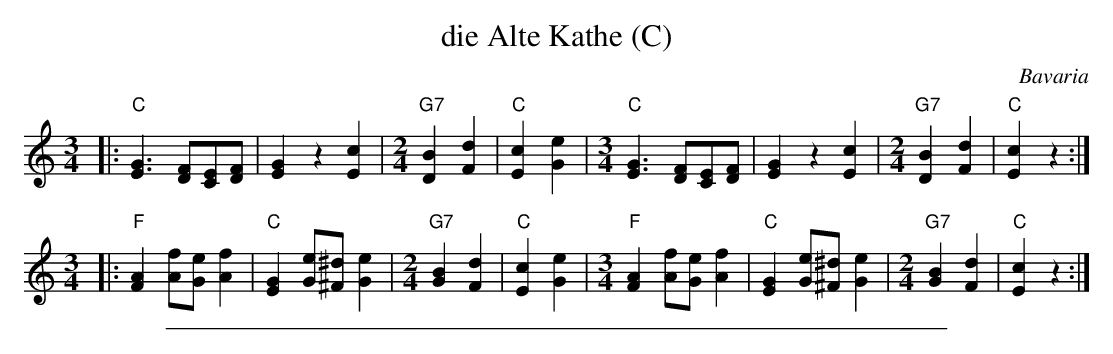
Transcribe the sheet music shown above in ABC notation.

X:1
T: die Alte Kathe (C)
O:Bavaria
M:3/4
K:C
|:      "C"[G3E3] [FD][EC][FD] | [G2E2] z2 [c2E2] |[M:2/4]"G7"[B2D2] [d2F2] | "C"[c2E2] [e2G2] \
|[M:3/4]"C"[G3E3] [FD][EC][FD] | [G2E2] z2 [c2E2] |[M:2/4]"G7"[B2D2] [d2F2] | "C"[c2E2] z2 :|
M:3/4
|:      "F"[A2F2] [fA][eG] [f2A2] | "C"[G2E2] [eG][^d^F] [e2G2] |[M:2/4]"G7"[B2G2] [d2F2] | "C"[c2E2] [e2G2] \
|[M:3/4]"F"[A2F2] [fA][eG] [f2A2] | "C"[G2E2] [eG][^d^F] [e2G2] |[M:2/4]"G7"[B2G2] [d2F2] | "C"[c2E2] z2 :|
